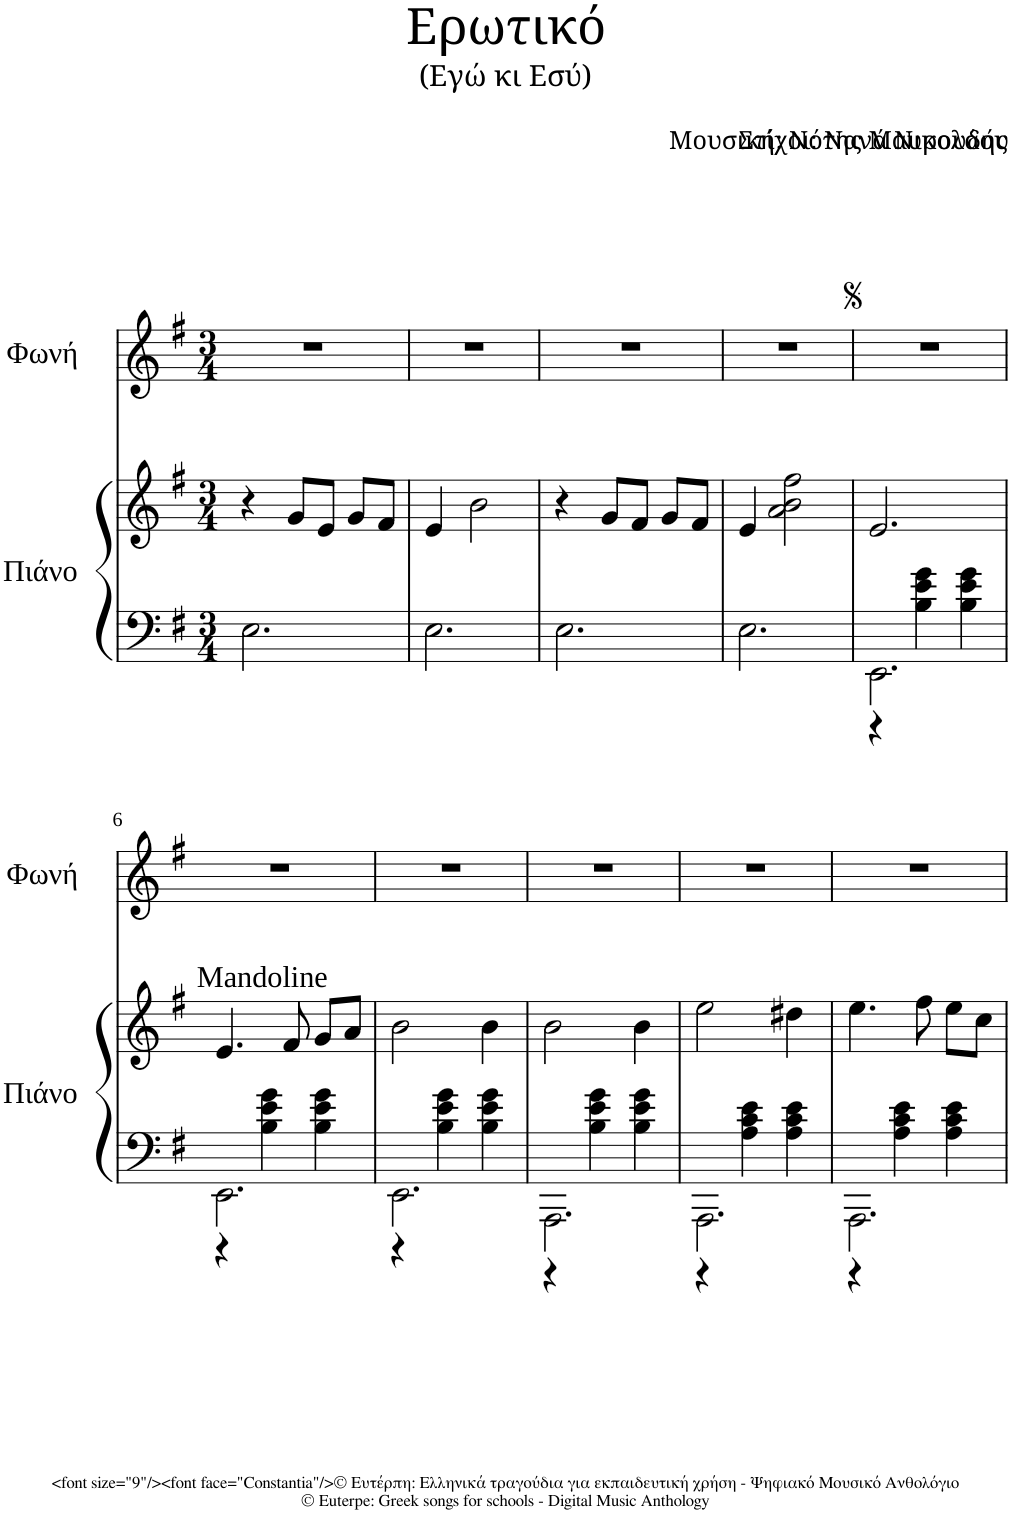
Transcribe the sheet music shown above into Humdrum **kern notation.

**kern	**kern	**kern
*part2	*part2	*part1
*staff3	*staff2	*staff1
*I"Πιάνο	*	*I"Φωνή
*clefF4	*clefG2	*clefG2
*k[f#]	*k[f#]	*k[f#]
*M3/4	*M3/4	*M3/4
=1	=1	=1
2.E\	4r	2.r
.	8g/L	.
.	8e/J	.
.	8g/L	.
.	8f#/J	.
=2	=2	=2
2.E\	4e/	2.r
.	2b\	.
=3	=3	=3
2.E\	4r	2.r
.	8g/L	.
.	8f#/J	.
.	8g/L	.
.	8f#/J	.
=4	=4	=4
2.E\	4e/	2.r
.	2a\ 2b\ 2ff#\	.
=5	=5	=5
*^	*	*
2.EE\	4r	2.e/	2.r
.	4B\ 4e\ 4g\	.	.
.	4B\ 4e\ 4g\	.	.
!!LO:LB:g=z
=6	=6	=6	=6
!	!	!LO:TX:a:t=Mandoline	!
2.EE\	4r	4.e/	2.r
.	4B\ 4e\ 4g\	.	.
.	.	8f#/	.
.	4B\ 4e\ 4g\	8g/L	.
.	.	8a/J	.
=7	=7	=7	=7
2.EE\	4r	2b\	2.r
.	4B\ 4e\ 4g\	.	.
.	4B\ 4e\ 4g\	4b\	.
=8	=8	=8	=8
2.AAA\	4r	2b\	2.r
.	4B\ 4e\ 4g\	.	.
.	4B\ 4e\ 4g\	4b\	.
=9	=9	=9	=9
2.AAA\	4r	2ee\	2.r
.	4A\ 4c\ 4e\	.	.
.	4A\ 4c\ 4e\	4dd#X\	.
=10	=10	=10	=10
2.AAA\	4r	4.ee\	2.r
.	4A\ 4c\ 4e\	.	.
.	.	8ff#\	.
.	4A\ 4c\ 4e\	8ee\L	.
.	.	8cc\J	.
*v	*v	*	*
=	=	=
*-	*-	*-
